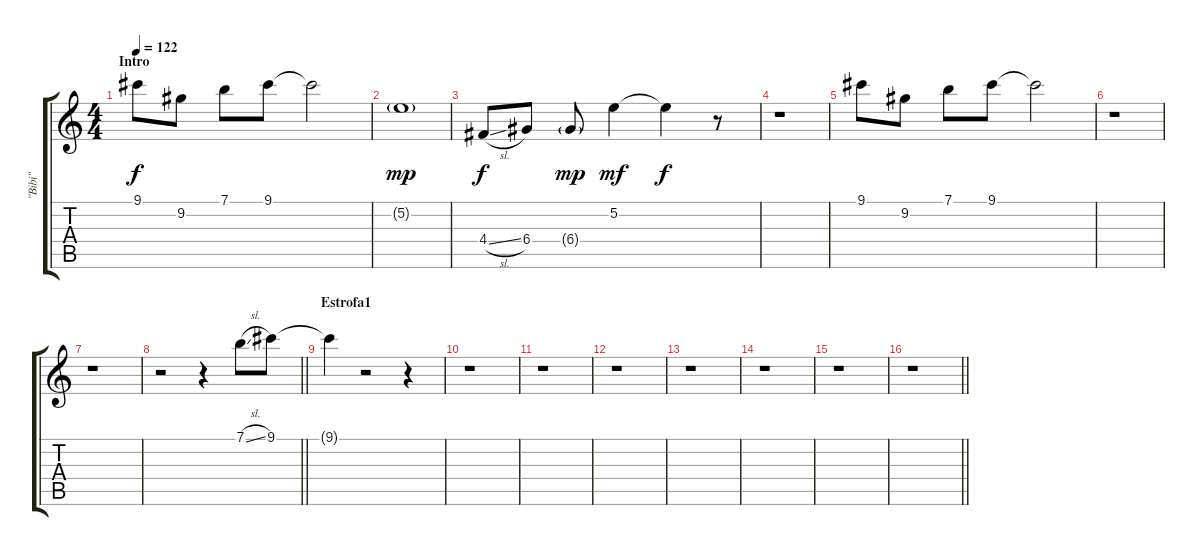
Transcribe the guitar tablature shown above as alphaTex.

\track ("\"Bibi\"" "\"Bibi\"") {instrument acousticguitarsteel}
\staff {score tabs}
\tuning (E4 B3 G3 D3 A2 E2) {hide}
\ts (4 4)
\section ("" "Intro")
\tempo 122
\clef g2
\ks c
9.1.8{dy f instrument acousticguitarsteel} 9.2.8 7.1.8 9.1.8 9.1{t}.2 |
5.2{g}.1{dy mp} |
4.4{sl}.8{dy f volume 12} 6.4.8 6.4{g}.8{dy mp} 5.2.4{dy mf} 5.2{t}.4{dy f} r.8 |
r.1 |
9.1.8{volume 9} 9.2.8 7.1.8 9.1.8 9.1{t}.2 |
r.1 |
r.1 |
\barLineRight lightlight
r.2 r.4 7.1{sl}.8{volume 12} 9.1.8 |
\section ("" "Estrofa1")
9.1{t}.4 r.2 r.4 |
r.1 |
r.1 |
r.1 |
r.1 |
r.1 |
r.1 |
\barLineRight lightlight
r.1
